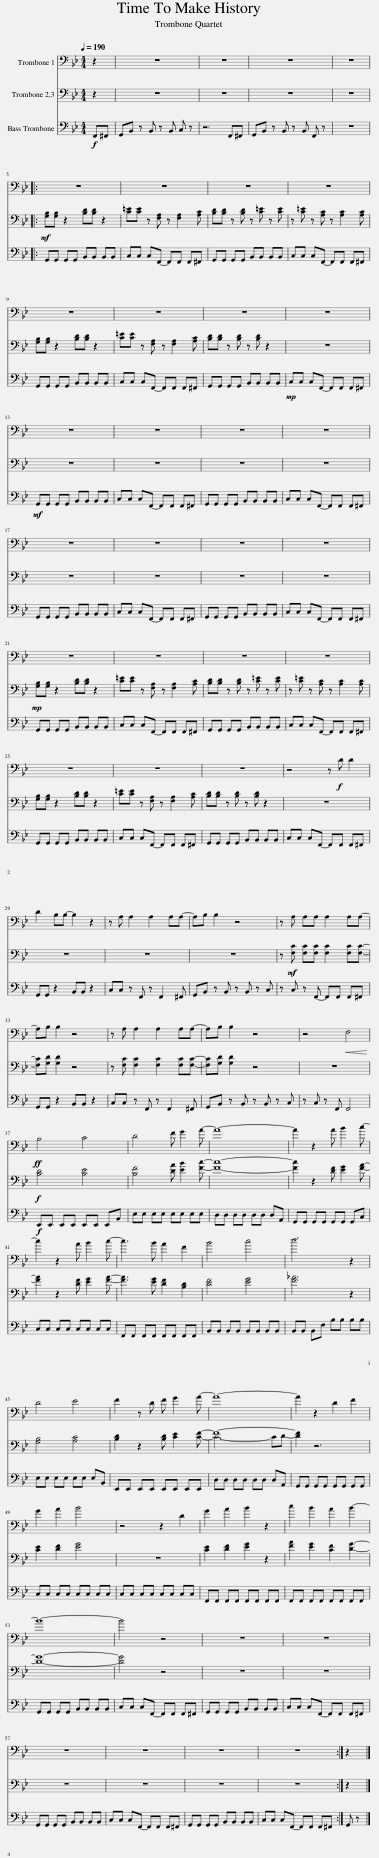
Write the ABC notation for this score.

X:1
%%score 1 ( 2 3 ) 4
L:1/8
Q:1/4=190
M:4/4
I:linebreak $
K:Bb
V:1 bass
V:2 bass
V:3 bass
V:4 bass
V:1
 z2 | z8 | z8 | z8 | z8 |:$ %5
 z8 | z8 | z8 | z8 |$ z8 | %10
 z8 | z8 | z8 |$ z8 | z8 | %15
 z8 | z8 |$ z8 | z8 | z8 | %20
 z8 |$ z8 | z8 | z8 | z8 |$ %25
 z8 | z8 | z8 | z4 z!f! D D2 |$ D2 B,B,- B,2 z2 | %30
 z A, A,2 A,2 A,A,- | A,B, B,2 z4 | z A, A,A, A,2 A,A,- |$ A,B, B,2 z4 | z A, A,2 A,2 A,A,- | %35
 A,B, B,2 z4 | z4!<(! F,4!<)! |$!ff! B,4 C4 | D4 F G2 A- | A8- | %40
 A2 z2 A B2 c- |$ c2 z2 A B2 c- | c3 B A2 F2 | B4 c4 | d6 z2 |$ %45
 D4 E4 | F2 z D F G2 A- | A8- | A2 z2 D2 F2 |$ G2 A2 B4 | %50
 z4 z2 D2 | G2 A2 B2 z2 | c2 B2 A2 B2- |$ B8- | B4 z4 | %55
 z8 | z8 |$ z8 | z8 | z8 | %60
 z8 :| z2 |] %62
V:2
 z2 | z8 | z8 | z8 | z8 |:$ %5
!mf! [G,B,][G,B,] z2 [B,D][B,D] z2 | [C=E][CE] z [F,A,] z [F,A,]2 [A,C] | [B,D][B,D] z [B,D] z [C=E] z [CE] | z [C=E] z [A,C] z [A,C]2 [A,C] |$ [G,B,][G,B,] z2 [B,D][B,D] z2 | %10
 [C=E][CE] z [F,A,] z [F,A,]2 [A,C] | [B,D][B,D] z [B,D] z [B,D] z2 | z8 |$ z8 | z8 | %15
 z8 | z8 |$ z8 | z8 | z8 | %20
 z8 |$!mp! [G,B,][G,B,] z2 [B,D][B,D] z2 | [C=E][CE] z [F,A,] z [F,A,]2 [A,C] | [B,D][B,D] z [B,D] z [C=E] z [CE] | z [C=E] z [A,C] z [A,C]2 [A,C] |$ %25
 [G,B,][G,B,] z2 [B,D][B,D] z2 | [C=E][CE] z [F,A,] z [F,A,]2 [A,C] | [B,D][B,D] z [B,D] z [B,D] z2 | z8 |$ z8 | %30
 z8 | z8 | z!mf! [F,C] [F,C][F,C] [F,C]2 [F,C][F,C]- |$ [F,C][G,D] [G,D]2 z4 | z [F,C] [F,C]2 [F,C]2 [F,C][F,C]- | %35
 [F,C][G,D] [G,D]2 z4 | z8 |$!f! [B,D]4 [B,E]4 | [B,F]4 [DA] [EB]2 [Fc]- | [Fc]8- | %40
 [Fc]2 z2 [DF] [EG]2 [FA]- |$ [FA]2 z2 [DF] [EG]2 [FA]- | [FA]3 [EG] [DF]2 [B,D]2 | [DF]4 [EG]4 | [F_A]6 z2 |$ %45
 [G,B,]4 [A,C]4 | [B,D]2 z2 [B,D] [CE]2 [CF]- | F8- | [DF]2 z6 |$ [CE]2 [DF]2 [EG]4 | %50
 z8 | [CE]2 [DF]2 [EG]2 z2 | [FA]2 [EG]2 [CF]2 [DG]2- |$ [DG]8- | [DG]4 z4 | %55
 z8 | z8 |$ z8 | z8 | z8 | %60
 z8 :| z2 |] %62
V:3
 x2 | x8 | x8 | x8 | x8 |:$ %5
 x8 | x8 | x8 | x8 |$ x8 | %10
 x8 | x8 | x8 |$ x8 | x8 | %15
 x8 | x8 |$ x8 | x8 | x8 | %20
 x8 |$ x8 | x8 | x8 | x8 |$ %25
 x8 | x8 | x8 | x8 |$ x8 | %30
 x8 | x8 | x8 |$ x8 | x8 | %35
 x8 | x8 |$ x8 | x8 | x8 | %40
 x8 |$ x8 | x8 | x8 | x8 |$ %45
 x8 | x8 | C6- CD- | x8 |$ x8 | %50
 x8 | x8 | x8 |$ x8 | x8 | %55
 x8 | x8 |$ x8 | x8 | x8 | %60
 x8 :| x2 |] %62
V:4
!f! F,,^F,, | G,,B,, z B,, z B,, C, z | z6 F,,^F,, | G,,B,, z B,, z B,, F,, z | z8 |:$ %5
 G,,G,, G,,G,, B,,B,, B,,B,, | C,C, C,F,,- F,,F,, F,,^F,, | G,,G,, G,,G,, B,,B,, B,,B,, | C,C, C,F,,- F,,F,, F,,^F,, |$ G,,G,, G,,G,, B,,B,, B,,B,, | %10
 C,C, C,F,,- F,,F,, F,,^F,, | G,,G,, G,,G,, B,,B,, B,,B,, |!mp! C,C, C,F,,- F,,F,, F,,^F,, |$!mf! G,,G,, G,,G,, B,,B,, B,,B,, | C,C, C,F,,- F,,F,, F,,^F,, | %15
 G,,G,, G,,G,, B,,B,, B,,B,, | C,C, C,F,,- F,,F,, F,,^F,, |$ G,,G,, G,,G,, B,,B,, B,,B,, | C,C, C,F,,- F,,F,, F,,^F,, | G,,G,, G,,G,, B,,B,, B,,B,, | %20
 C,C, C,F,,- F,,F,, F,,^F,, |$ G,,G,, G,,G,, B,,B,, B,,B,, | C,C, C,F,,- F,,F,, F,,^F,, | G,,G,, G,,G,, B,,B,, B,,B,, | C,C, C,F,,- F,,F,, F,,^F,, |$ %25
 G,,G,, G,,G,, B,,B,, B,,B,, | C,C, C,F,,- F,,F,, F,,^F,, | G,,G,, G,,G,, B,,B,, B,,B,, | C,C, C,F,,- F,,F,, F,,^F,, |$ G,,G,, z2 B,,B,, z2 | %30
 C,C, z F,, z F,,2 ^F,, | G,,B,, z B,, z B,, z C, | z C, z F,,- F,,F,, F,,^F,, |$ G,,G,, z2 B,,B,, z2 | C,C, z F,, z F,,2 ^F,, | %35
 G,,B,, z B,, z B,, z C, | z C, z F,, F,,4 |$!f! E,,E,, E,,E,, E,,E,, E,,B,, | E,E, E,E, E,E, E,E, | D,D, D,D, D,D, D,A,, | %40
 G,,G,, G,,G,, G,,G,, G,,C, |$ C,C, C,C, C,C, C,C, | F,,F,, F,,F,, F,,F,, F,,F,, | B,,B,, B,,B,, B,,B,, B,,B,, | B,,B,, B,,F, B,B, B,B, |$ %45
 E,E, E,E, E,E, E,B,, | E,,E,, E,,E,, E,,E,, E,,E,, | D,D, D,D, D,D, D,A,, | G,,G,, G,,G,, G,,G,, G,,G,, |$ C,C, C,C, C,C, C,C, | %50
 C,C, C,C, C,C, C,C, | F,,F,, F,,F,, F,,F,, F,,F,, | F,,F,, F,,F,, F,,F,, F,,F,, |$ G,,G,, G,,G,, B,,B,, B,,B,, | C,C, C,F,,- F,,F,, F,,^F,, | %55
 G,,G,, G,,G,, B,,B,, B,,B,, | C,C, C,F,,- F,,F,, F,,^F,, |$ G,,G,, G,,G,, B,,B,, B,,B,, | C,C, C,F,,- F,,F,, F,,^F,, | G,,G,, G,,G,, B,,B,, B,,B,, | %60
 C,C, C,F,,- F,,F,, F,,^F,, :| G,, z |] %62
